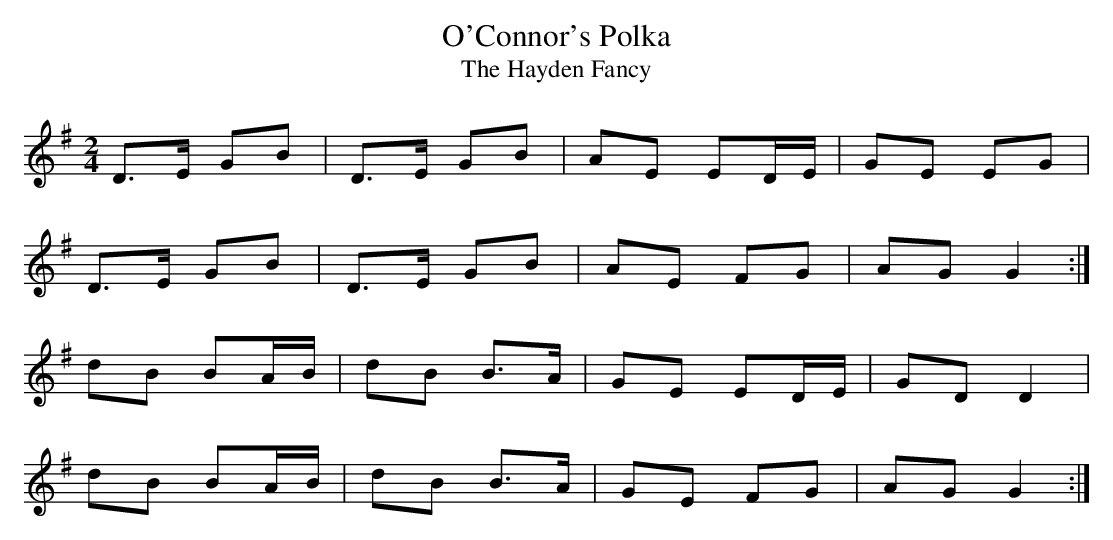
X:1
T:O'Connor's Polka
T:The Hayden Fancy
M:2/4
L:1/8
K:G
D>E GB | D>E GB | AE ED/E/ | GE EG  |
D>E GB | D>E GB | AE FG    | AG G2 :|
dB BA/B/ | dB B>A | GE ED/E/ | GD D2  |
dB BA/B/ | dB B>A | GE FG    | AG G2 :|
